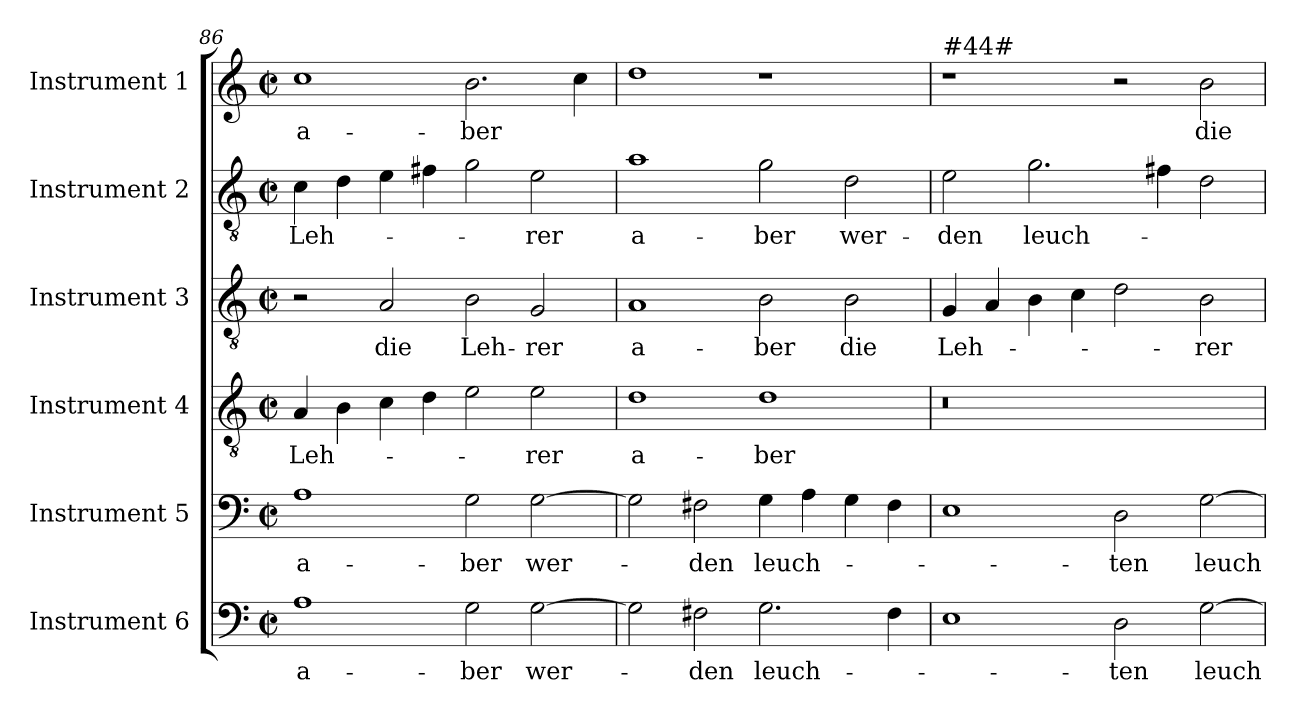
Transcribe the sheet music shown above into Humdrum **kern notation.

**kern	**text	**kern	**text	**kern	**text	**kern	**text	**kern	**text	**kern	**text
*part6	*part6	*part5	*part5	*part4	*part4	*part3	*part3	*part2	*part2	*part1	*part1
*staff6	*staff6	*staff5	*staff5	*staff4	*staff4	*staff3	*staff3	*staff2	*staff2	*staff1	*staff1
*I"Instrument 6	*	*I"Instrument 5	*	*I"Instrument 4	*	*I"Instrument 3	*	*I"Instrument 2	*	*I"Instrument 1	*
*clefF4	*	*clefF4	*	*clefGv2	*	*clefGv2	*	*clefGv2	*	*clefG2	*
*M2/2	*	*M2/2	*	*M2/2	*	*M2/2	*	*M2/2	*	*M2/2	*
*met(c|)	*	*met(c|)	*	*met(c|)	*	*met(c|)	*	*met(c|)	*	*met(c|)	*
=86	=86	=86	=86	=86	=86	=86	=86	=86	=86	=86	=86
!	!LO:LY:a:rj	!	!LO:LY:b:rj	!	!LO:LY:b:cj	!	!	!	!LO:LY:b:cj	!	!LO:LY:b:rj
1A	a-	1A	a-	4A/	Leh-	2r	.	4c\	Leh-	1cc	a-
.	.	.	.	4B\	.	.	.	4d\	.	.	.
!	!	!	!	!	!	!	!LO:LY:b:cj	!	!	!	!
.	.	.	.	4c\	.	2A/	die	4e\	.	.	.
.	.	.	.	4d\	.	.	.	4f#X\	.	.	.
!	!LO:LY:a:cj	!	!LO:LY:b:cj	!	!	!	!LO:LY:b:cj	!	!	!	!LO:LY:b:cj
2G<\	-ber	2G\	-ber	2e\	.	2B\	Leh-	2g\	.	2.b\	-ber
!	!LO:LY:a:cj	!	!LO:LY:b:cj	!	!LO:LY:b:cj	!	!LO:LY:b:cj	!	!LO:LY:b:cj	!	!
[>2G\	wer-	[>2G\	wer-	2e\	-rer	2G/	-rer	2e\	-rer	.	.
.	.	.	.	.	.	.	.	.	.	4cc\	.
!!LO:LB:g=z
=87	=87	=87	=87	=87	=87	=87	=87	=87	=87	=87	=87
!	!	!	!	!	!LO:LY:b:rj	!	!LO:LY:b:rj	!	!LO:LY:b:rj	!	!
2G\]	.	2G\]	.	1d	a-	1A	a-	1a	a-	1dd	.
!	!LO:LY:a:cj	!	!LO:LY:b:cj	!	!	!	!	!	!	!	!
2F#X<\	-den	2F#X\	-den	.	.	.	.	.	.	.	.
!	!LO:LY:a:cj	!	!LO:LY:b:cj	!	!LO:LY:b:cj	!	!LO:LY:b:cj	!	!LO:LY:b:cj	!	!
2.G\	leuch-	4G\	leuch-	1d	-ber	2B\	-ber	2g\	-ber	1r	.
.	.	4A\	.	.	.	.	.	.	.	.	.
!	!	!	!	!	!	!	!LO:LY:b:cj	!	!LO:LY:b:cj	!	!
.	.	4G\	.	.	.	2B\	die	2d\	wer-	.	.
4F#\	.	4F#\	.	.	.	.	.	.	.	.	.
=88	=88	=88	=88	=88	=88	=88	=88	=88	=88	=88	=88
!	!	!	!	!	!	!	!	!	!	!LO:TX:a:t=#44#	!
!	!	!	!	!	!	!	!LO:LY:b:cj	!	!LO:LY:b:cj	!	!
1E	.	1E	.	0r	.	4G/	Leh-	2e\	-den	1r	.
.	.	.	.	.	.	4A/	.	.	.	.	.
!	!	!	!	!	!	!	!	!	!LO:LY:b:cj	!	!
.	.	.	.	.	.	4B\	.	2.g\	leuch-	.	.
.	.	.	.	.	.	4c\	.	.	.	.	.
!	!LO:LY:a:cj	!	!LO:LY:b:cj	!	!	!	!	!	!	!	!
2D\	-ten	2D\	-ten	.	.	2d\	.	.	.	2r	.
.	.	.	.	.	.	.	.	4f#X\	.	.	.
!	!LO:LY:a:cj	!	!LO:LY:b:cj	!	!	!	!LO:LY:b:cj	!	!	!	!LO:LY:b:cj
[>2G\	leuch-	[>2G\	leuch-	.	.	2B\	-rer	2d\	.	2b\	die
=	=	=	=	=	=	=	=	=	=	=	=
*-	*-	*-	*-	*-	*-	*-	*-	*-	*-	*-	*-
